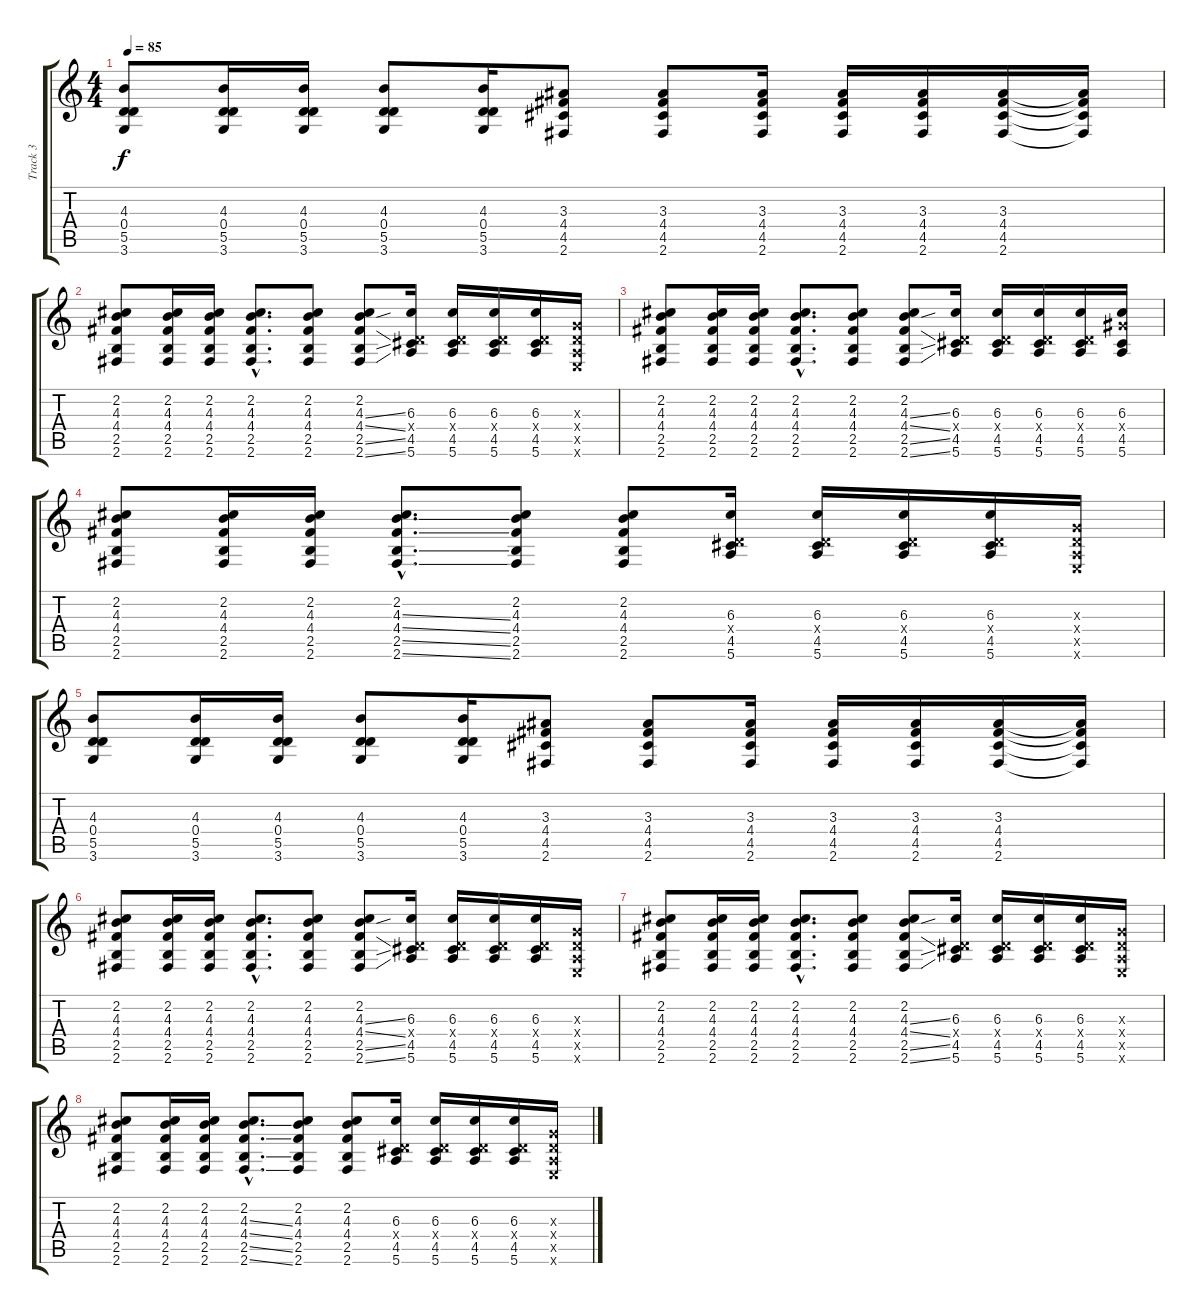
\track ("Track 3" "Track 3") {instrument electricguitarjazz}
\staff {score tabs}
\tuning (E4 B3 G3 D3 A2 E2) {hide}
\ts (4 4)
\tempo 85
\clef g2
\ks c
(4.3 0.4 5.5 3.6).8{dy f} (4.3 0.4 5.5 3.6).16 (4.3 0.4 5.5 3.6).16 (4.3 0.4 5.5 3.6).8 (4.3 0.4 5.5 3.6).16 (3.3 4.4 4.5 2.6).8 (3.3 4.4 4.5 2.6).8 (3.3 4.4 4.5 2.6).16 (3.3 4.4 4.5 2.6).16 (3.3 4.4 4.5 2.6).16 (3.3 4.4 4.5 2.6).16 (3.3{t} 4.4{t} 4.5{t} 2.6{t}).16 |
(2.2 4.3 4.4 2.5 2.6).8 (2.2 4.3 4.4 2.5 2.6).16 (2.2 4.3 4.4 2.5 2.6).16 (2.2{hac} 4.3{hac} 4.4{hac} 2.5{hac} 2.6{hac}).8{d} (2.2 4.3 4.4 2.5 2.6).8 (2.2 4.3{ss} 4.4{ss} 2.5{ss} 2.6{ss}).8 (6.3 0.4{x} 4.5 5.6).16 (6.3 0.4{x} 4.5 5.6).16 (6.3 0.4{x} 4.5 5.6).16 (6.3 0.4{x} 4.5 5.6).16 (0.3{x} 0.4{x} 0.5{x} 0.6{x}).16 |
(2.2 4.3 4.4 2.5 2.6).8 (2.2 4.3 4.4 2.5 2.6).16 (2.2 4.3 4.4 2.5 2.6).16 (2.2{hac} 4.3{hac} 4.4{hac} 2.5{hac} 2.6{hac}).8{d} (2.2 4.3 4.4 2.5 2.6).8 (2.2 4.3{ss} 4.4{ss} 2.5{ss} 2.6{ss}).8 (6.3 0.4{x} 4.5 5.6).16 (6.3 0.4{x} 4.5 5.6).16 (6.3 0.4{x} 4.5 5.6).16 (6.3 0.4{x} 4.5 5.6).16 (6.3 6.4{x} 4.5 5.6).16 |
(2.2 4.3 4.4 2.5 2.6).8 (2.2 4.3 4.4 2.5 2.6).16 (2.2 4.3 4.4 2.5 2.6).16 (2.2{hac} 4.3{ss hac} 4.4{ss hac} 2.5{ss hac} 2.6{ss hac}).8{d} (2.2 4.3 4.4 2.5 2.6).8 (2.2 4.3 4.4 2.5 2.6).8 (6.3 0.4{x} 4.5 5.6).16 (6.3 0.4{x} 4.5 5.6).16 (6.3 0.4{x} 4.5 5.6).16 (6.3 0.4{x} 4.5 5.6).16 (0.3{x} 0.4{x} 0.5{x} 0.6{x}).16 |
(4.3 0.4 5.5 3.6).8 (4.3 0.4 5.5 3.6).16 (4.3 0.4 5.5 3.6).16 (4.3 0.4 5.5 3.6).8 (4.3 0.4 5.5 3.6).16 (3.3 4.4 4.5 2.6).8 (3.3 4.4 4.5 2.6).8 (3.3 4.4 4.5 2.6).16 (3.3 4.4 4.5 2.6).16 (3.3 4.4 4.5 2.6).16 (3.3 4.4 4.5 2.6).16 (3.3{t} 4.4{t} 4.5{t} 2.6{t}).16 |
(2.2 4.3 4.4 2.5 2.6).8 (2.2 4.3 4.4 2.5 2.6).16 (2.2 4.3 4.4 2.5 2.6).16 (2.2{hac} 4.3{hac} 4.4{hac} 2.5{hac} 2.6{hac}).8{d} (2.2 4.3 4.4 2.5 2.6).8 (2.2 4.3{ss} 4.4{ss} 2.5{ss} 2.6{ss}).8 (6.3 0.4{x} 4.5 5.6).16 (6.3 0.4{x} 4.5 5.6).16 (6.3 0.4{x} 4.5 5.6).16 (6.3 0.4{x} 4.5 5.6).16 (0.3{x} 0.4{x} 0.5{x} 0.6{x}).16 |
(2.2 4.3 4.4 2.5 2.6).8 (2.2 4.3 4.4 2.5 2.6).16 (2.2 4.3 4.4 2.5 2.6).16 (2.2{hac} 4.3{hac} 4.4{hac} 2.5{hac} 2.6{hac}).8{d} (2.2 4.3 4.4 2.5 2.6).8 (2.2 4.3{ss} 4.4{ss} 2.5{ss} 2.6{ss}).8 (6.3 0.4{x} 4.5 5.6).16 (6.3 0.4{x} 4.5 5.6).16 (6.3 0.4{x} 4.5 5.6).16 (6.3 0.4{x} 4.5 5.6).16 (0.3{x} 0.4{x} 0.5{x} 0.6{x}).16 |
(2.2 4.3 4.4 2.5 2.6).8 (2.2 4.3 4.4 2.5 2.6).16 (2.2 4.3 4.4 2.5 2.6).16 (2.2{hac} 4.3{ss hac} 4.4{ss hac} 2.5{ss hac} 2.6{ss hac}).8{d} (2.2 4.3 4.4 2.5 2.6).8 (2.2 4.3 4.4 2.5 2.6).8 (6.3 0.4{x} 4.5 5.6).16 (6.3 0.4{x} 4.5 5.6).16 (6.3 0.4{x} 4.5 5.6).16 (6.3 0.4{x} 4.5 5.6).16 (0.3{x} 0.4{x} 0.5{x} 0.6{x}).16
